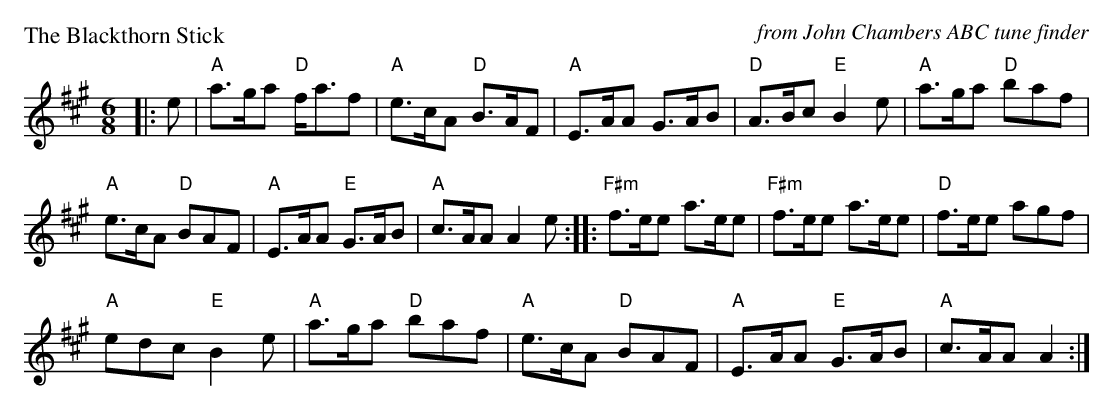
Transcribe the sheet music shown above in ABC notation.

X:1
P: The Blackthorn Stick
C: from John Chambers ABC tune finder
M: 6/8
L: 1/8
K: A
|:e|"A" a>ga "D" f<af | "A" e>cA "D" B>AF| "A" E>AA G>AB|"D" A>Bc "E" B2e |"A" a>ga "D" baf |
 "A" e>cA "D" BAF| "A" E>AA "E" G>AB|"A" c>AA A2 e :||: "F#m"  f>ee a>ee|"F#m" f>ee a>ee|"D" f>ee agf|
 "A" edc "E"  B2 e  |"A" a>ga "D" baf|"A" e>cA "D" BAF|"A" E>AA "E" G>AB|"A" c>AA A2  :|
